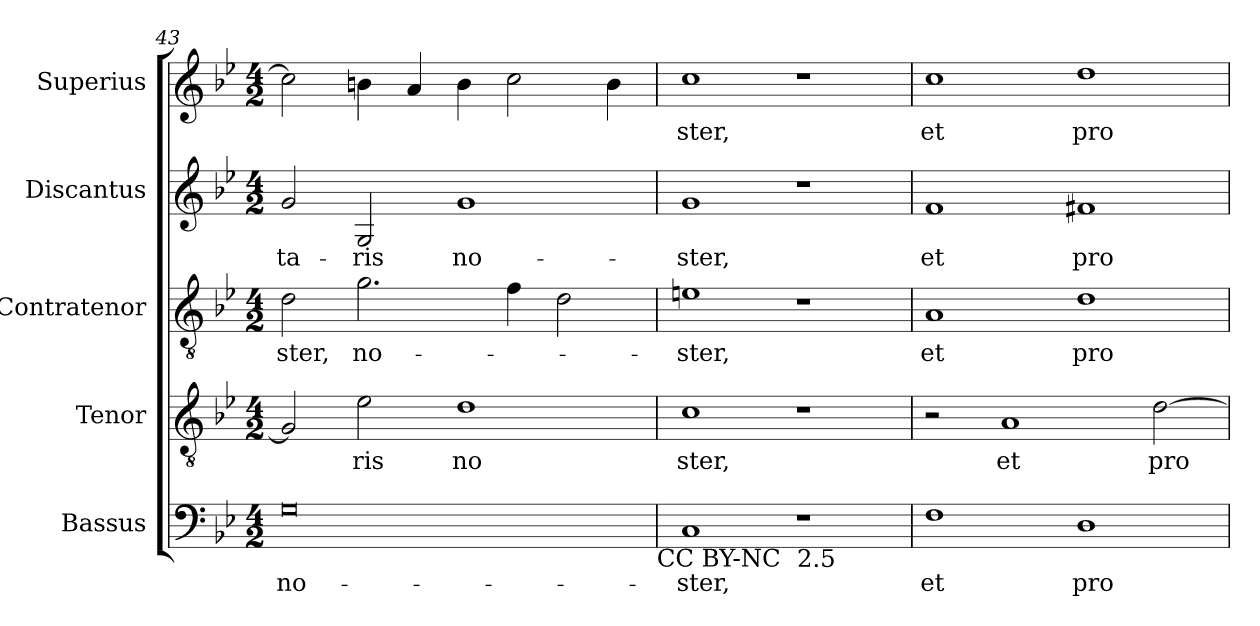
**kern	**text	**kern	**text	**kern	**text	**kern	**text	**kern	**text
*part5	*part5	*part4	*part4	*part3	*part3	*part2	*part2	*part1	*part1
*staff5	*staff5	*staff4	*staff4	*staff3	*staff3	*staff2	*staff2	*staff1	*staff1
*I"Bassus	*	*I"Tenor	*	*I"Contratenor	*	*I"Discantus	*	*I"Superius	*
*clefF4	*	*clefGv2	*	*clefGv2	*	*clefG2	*	*clefG2	*
*k[b-e-]	*	*k[b-e-]	*	*k[b-e-]	*	*k[b-e-]	*	*k[b-e-]	*
*B-:	*	*B-:	*	*B-:	*	*B-:	*	*B-:	*
*M4/2	*	*M4/2	*	*M4/2	*	*M4/2	*	*M4/2	*
=43	=43	=43	=43	=43	=43	=43	=43	=43	=43
!	!LO:LY:b:cj	!	!	!	!LO:LY:b:cj	!	!LO:LY:b:cj	!	!
0G	no-	2G/]	.	2d\	-ster,	2g/	-ta-	2cc\]	.
!	!	!	!LO:LY:b:cj	!	!LO:LY:b:cj	!	!LO:LY:b:cj	!	!
.	.	2e-\	ris	2.g\	no-	2G/	-ris	4bn\	.
.	.	.	.	.	.	.	.	4a/	.
!	!	!	!LO:LY:b:cj	!	!	!	!LO:LY:b:cj	!	!
.	.	1d	no	.	.	1g	no-	4b\	.
.	.	.	.	4f\	.	.	.	2cc\	.
.	.	.	.	2d\	.	.	.	.	.
.	.	.	.	.	.	.	.	4b\	.
!LO:TX:b:t=CC BY-NC	!	!	!	!	!	!	!	!	!
=44	=44	=44	=44	=44	=44	=44	=44	=44	=44
!	!LO:LY:b:cj	!	!LO:LY:b:cj	!	!LO:LY:b:cj	!	!LO:LY:b:cj	!	!LO:LY:b:cj
1C	-ster,	1c	ster,	1en	-ster,	1g	-ster,	1cc	ster,
!LO:TX:b:t=2.5	!	!	!	!	!	!	!	!	!
1r	.	1r	.	1r	.	1r	.	1r	.
=45	=45	=45	=45	=45	=45	=45	=45	=45	=45
!	!LO:LY:b:cj	!	!	!	!LO:LY:b:cj	!	!LO:LY:b:cj	!	!LO:LY:b:cj
1F	et	2r	.	1A	et	1f	et	1cc	et
!	!	!	!LO:LY:b:cj	!	!	!	!	!	!
.	.	1A	et	.	.	.	.	.	.
!	!LO:LY:b:cj	!	!	!	!LO:LY:b:cj	!	!LO:LY:b:cj	!	!LO:LY:b:cj
1D	pro-	.	.	1d	pro-	1f#X	pro-	1dd	pro
!	!	!	!LO:LY:b	!	!	!	!	!	!
.	.	[>2d\	pro	.	.	.	.	.	.
=	=	=	=	=	=	=	=	=	=
*-	*-	*-	*-	*-	*-	*-	*-	*-	*-
